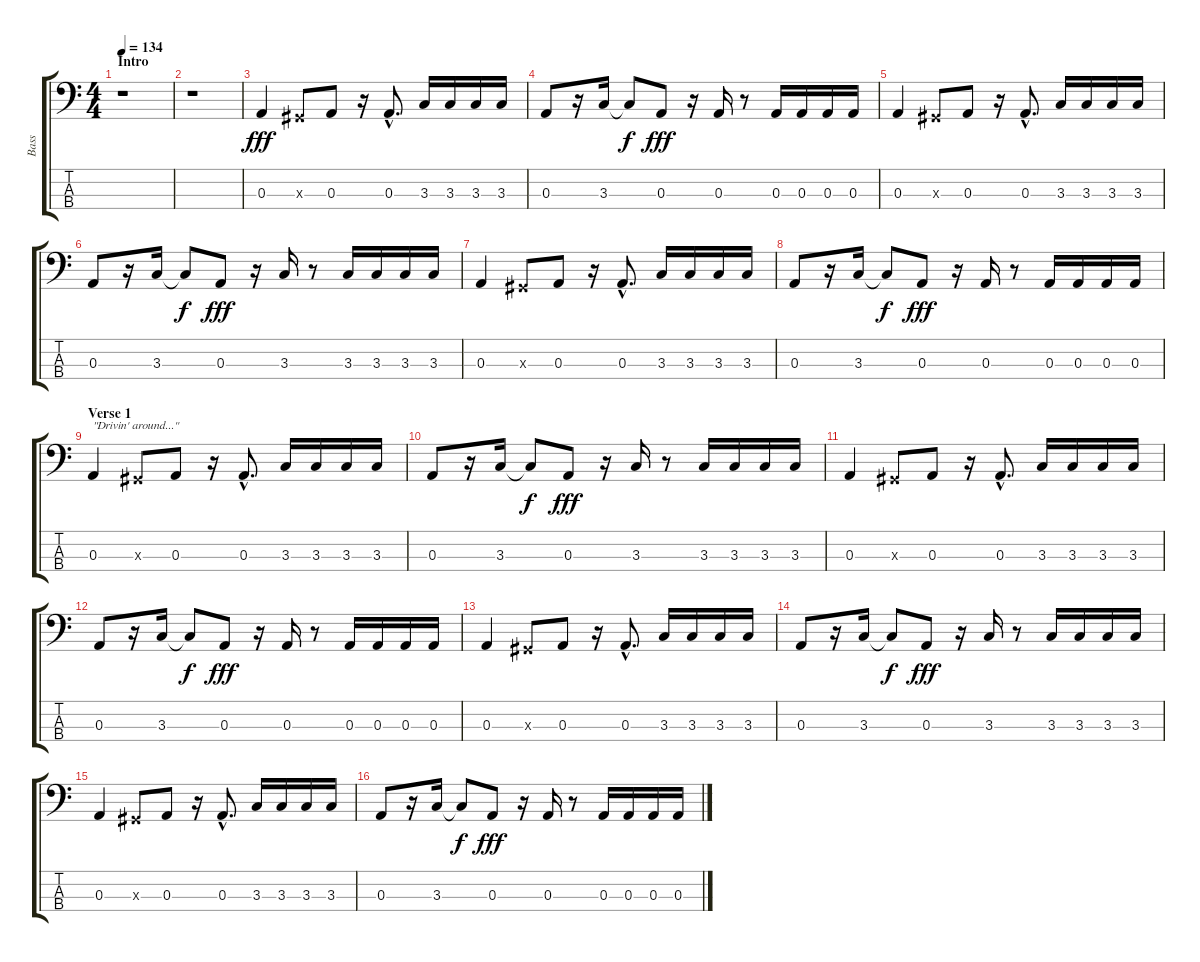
\track ("Bass" "Bass") {instrument electricbassfinger}
\staff {score tabs}
\tuning (G2 D2 A1 E1) {hide}
\ts (4 4)
\section ("" "Intro")
\tempo 134
\clef f4
\ks c
r.1{dy fff instrument electricbassfinger} |
r.1 |
0.3.4 -1.3{x}.8 0.3.8 r.16 0.3{hac}.8{d} 3.3.16 3.3.16 3.3.16 3.3.16 |
0.3.8 r.16 3.3.16 3.3{t}.8{dy f} 0.3.8{dy fff} r.16 0.3.16 r.8 0.3.16 0.3.16 0.3.16 0.3.16 |
0.3.4 -1.3{x}.8 0.3.8 r.16 0.3{hac}.8{d} 3.3.16 3.3.16 3.3.16 3.3.16 |
0.3.8 r.16 3.3.16 3.3{t}.8{dy f} 0.3.8{dy fff} r.16 3.3.16 r.8 3.3.16 3.3.16 3.3.16 3.3.16 |
0.3.4 -1.3{x}.8 0.3.8 r.16 0.3{hac}.8{d} 3.3.16 3.3.16 3.3.16 3.3.16 |
0.3.8 r.16 3.3.16 3.3{t}.8{dy f} 0.3.8{dy fff} r.16 0.3.16 r.8 0.3.16 0.3.16 0.3.16 0.3.16 |
\section ("" "Verse 1")
0.3.4{txt "\"Drivin' around...\""} -1.3{x}.8 0.3.8 r.16 0.3{hac}.8{d} 3.3.16 3.3.16 3.3.16 3.3.16 |
0.3.8 r.16 3.3.16 3.3{t}.8{dy f} 0.3.8{dy fff} r.16 3.3.16 r.8 3.3.16 3.3.16 3.3.16 3.3.16 |
0.3.4 -1.3{x}.8 0.3.8 r.16 0.3{hac}.8{d} 3.3.16 3.3.16 3.3.16 3.3.16 |
0.3.8 r.16 3.3.16 3.3{t}.8{dy f} 0.3.8{dy fff} r.16 0.3.16 r.8 0.3.16 0.3.16 0.3.16 0.3.16 |
0.3.4 -1.3{x}.8 0.3.8 r.16 0.3{hac}.8{d} 3.3.16 3.3.16 3.3.16 3.3.16 |
0.3.8 r.16 3.3.16 3.3{t}.8{dy f} 0.3.8{dy fff} r.16 3.3.16 r.8 3.3.16 3.3.16 3.3.16 3.3.16 |
0.3.4 -1.3{x}.8 0.3.8 r.16 0.3{hac}.8{d} 3.3.16 3.3.16 3.3.16 3.3.16 |
0.3.8 r.16 3.3.16 3.3{t}.8{dy f} 0.3.8{dy fff} r.16 0.3.16 r.8 0.3.16 0.3.16 0.3.16 0.3.16
